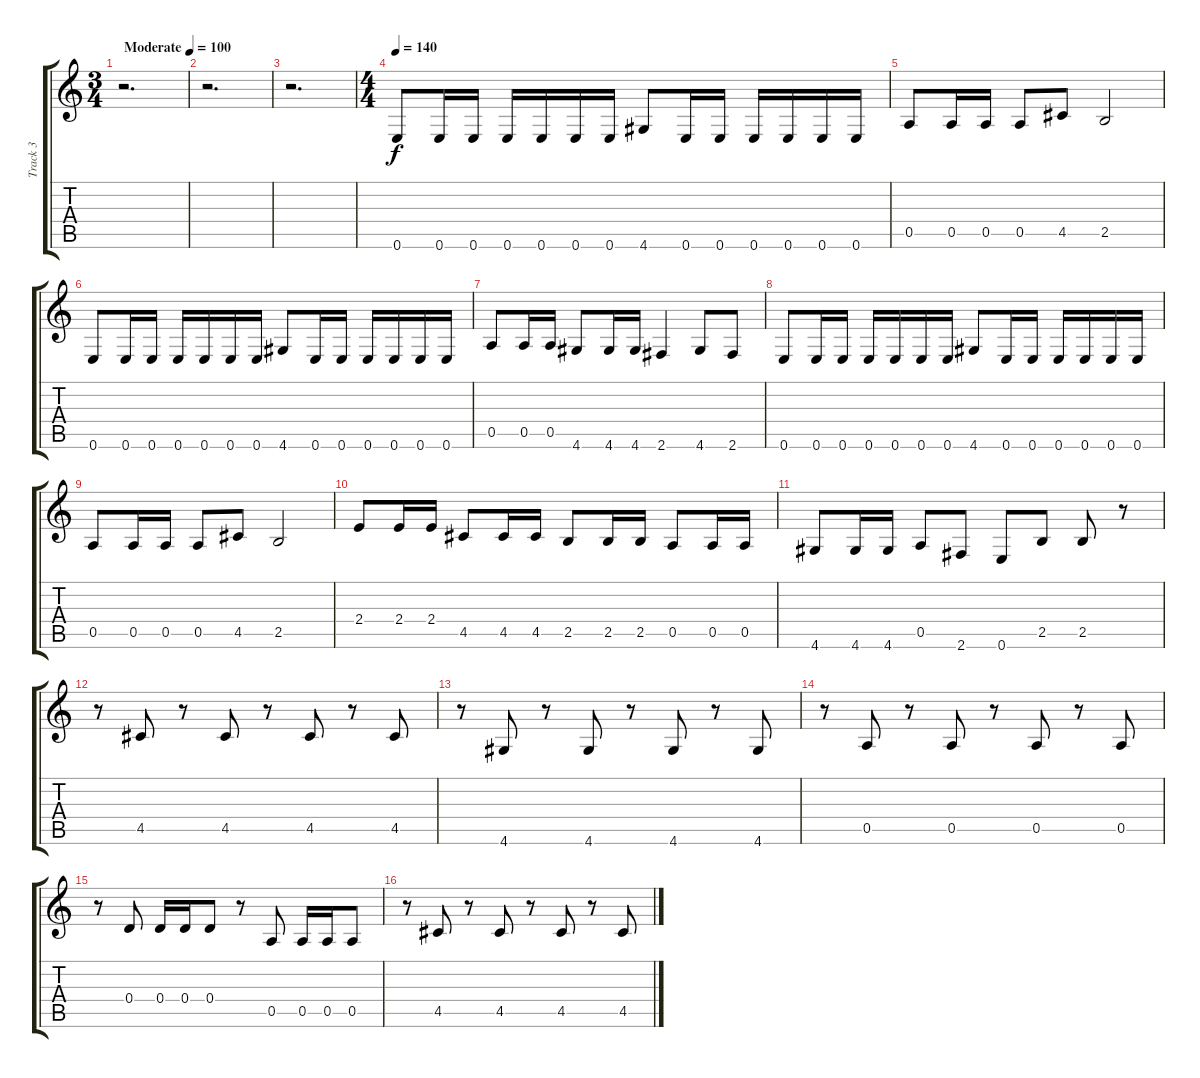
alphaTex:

\track ("Track 3" "Track 3") {instrument electricbassfinger}
\staff {score tabs}
\tuning (E4 B3 G3 D3 A2 E2) {hide}
\ts (3 4)
\tempo (100 "Moderate")
\clef g2
\ks c
r.2{d dy f instrument electricbassfinger} |
r.2{d} |
r.2{d} |
\ts (4 4)
\tempo 140
0.6.8 0.6.16 0.6.16 0.6.16 0.6.16 0.6.16 0.6.16 4.6.8 0.6.16 0.6.16 0.6.16 0.6.16 0.6.16 0.6.16 |
0.5.8 0.5.16 0.5.16 0.5.8 4.5.8 2.5.2 |
0.6.8 0.6.16 0.6.16 0.6.16 0.6.16 0.6.16 0.6.16 4.6.8 0.6.16 0.6.16 0.6.16 0.6.16 0.6.16 0.6.16 |
0.5.8 0.5.16 0.5.16 4.6.8 4.6.16 4.6.16 2.6.4 4.6.8 2.6.8 |
0.6.8 0.6.16 0.6.16 0.6.16 0.6.16 0.6.16 0.6.16 4.6.8 0.6.16 0.6.16 0.6.16 0.6.16 0.6.16 0.6.16 |
0.5.8 0.5.16 0.5.16 0.5.8 4.5.8 2.5.2 |
2.4.8 2.4.16 2.4.16 4.5.8 4.5.16 4.5.16 2.5.8 2.5.16 2.5.16 0.5.8 0.5.16 0.5.16 |
4.6.8 4.6.16 4.6.16 0.5.8 2.6.8 0.6.8 2.5.8 2.5.8 r.8 |
r.8 4.5.8 r.8 4.5.8 r.8 4.5.8 r.8 4.5.8 |
r.8 4.6.8 r.8 4.6.8 r.8 4.6.8 r.8 4.6.8 |
r.8 0.5.8 r.8 0.5.8 r.8 0.5.8 r.8 0.5.8 |
r.8 0.4.8 0.4.16 0.4.16 0.4.8 r.8 0.5.8 0.5.16 0.5.16 0.5.8 |
r.8 4.5.8 r.8 4.5.8 r.8 4.5.8 r.8 4.5.8
